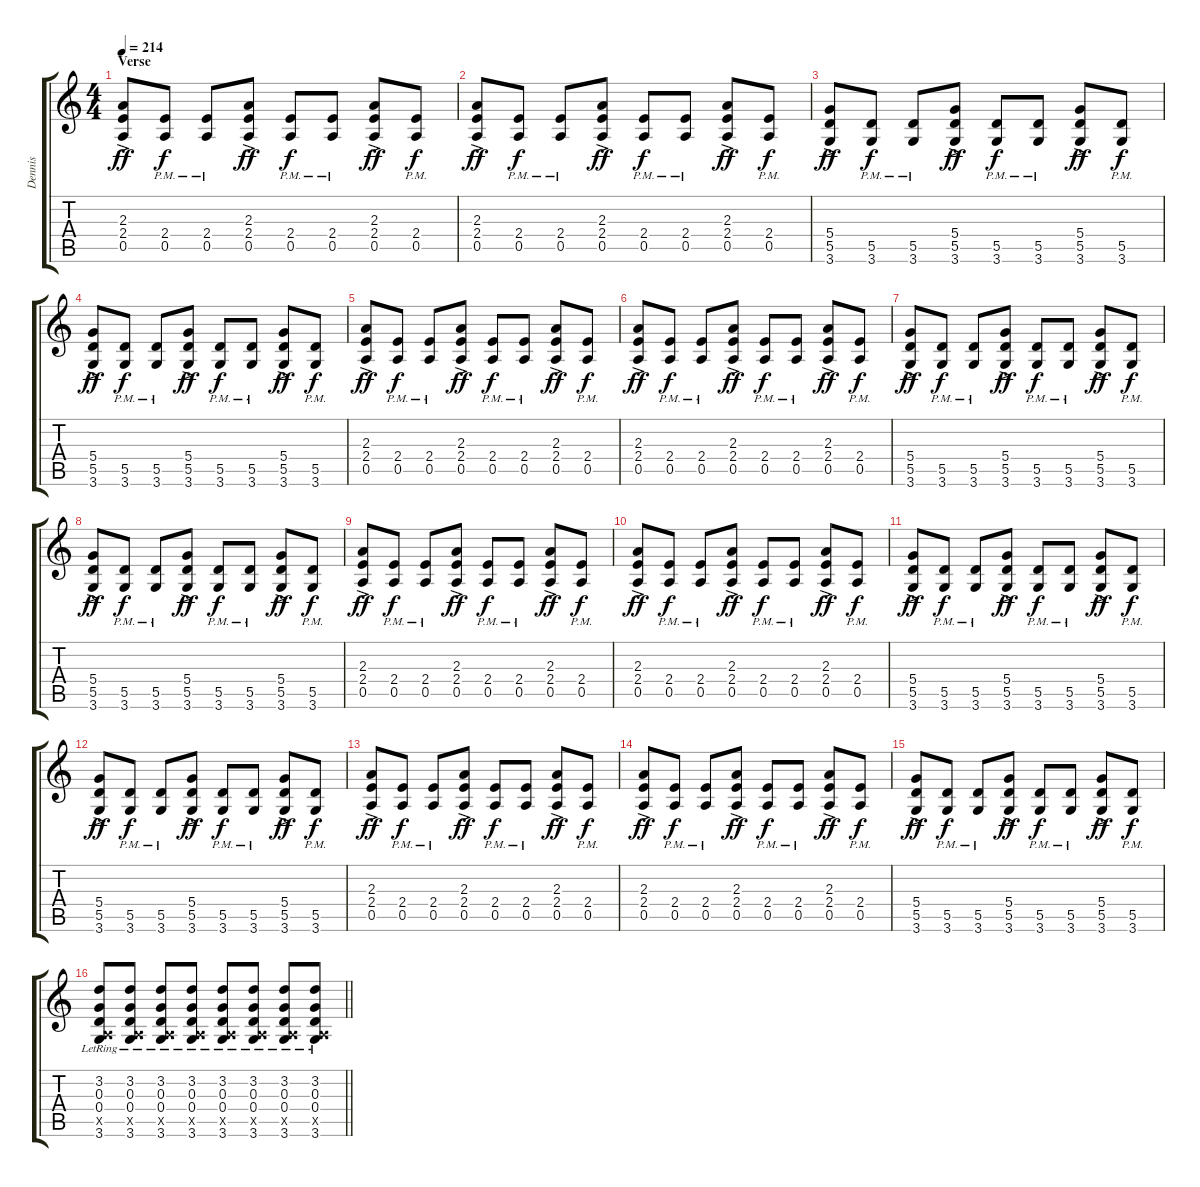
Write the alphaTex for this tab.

\track ("Dennis" "Dennis") {instrument distortionguitar}
\staff {score tabs}
\tuning (E4 B3 G3 D3 A2 E2) {hide}
\ts (4 4)
\section ("" "Verse")
\tempo 214
\clef g2
\ks c
(2.3 2.4 0.5{ac}).8{dy ff} (2.4{pm} 0.5{pm}).8{dy f} (2.4{pm} 0.5{pm}).8 (2.3 2.4 0.5{ac}).8{dy ff} (2.4{pm} 0.5{pm}).8{dy f} (2.4{pm} 0.5{pm}).8 (2.3 2.4 0.5{ac}).8{dy ff} (2.4 0.5{pm}).8{dy f} |
(2.3 2.4 0.5{ac}).8{dy ff} (2.4{pm} 0.5{pm}).8{dy f} (2.4{pm} 0.5{pm}).8 (2.3 2.4 0.5{ac}).8{dy ff} (2.4{pm} 0.5{pm}).8{dy f} (2.4{pm} 0.5{pm}).8 (2.3 2.4 0.5{ac}).8{dy ff} (2.4{pm} 0.5{pm}).8{dy f} |
(5.4 5.5 3.6{ac}).8{dy ff} (5.5{pm} 3.6{pm}).8{dy f} (5.5{pm} 3.6{pm}).8 (5.4 5.5{ac} 3.6).8{dy ff} (5.5{pm} 3.6{pm}).8{dy f} (5.5{pm} 3.6{pm}).8 (5.4 5.5 3.6{ac}).8{dy ff} (5.5{pm} 3.6{pm}).8{dy f} |
(5.4 5.5 3.6{ac}).8{dy ff} (5.5{pm} 3.6{pm}).8{dy f} (5.5{pm} 3.6{pm}).8 (5.4 5.5{ac} 3.6).8{dy ff} (5.5{pm} 3.6{pm}).8{dy f} (5.5{pm} 3.6{pm}).8 (5.4 5.5 3.6{ac}).8{dy ff} (5.5{pm} 3.6{pm}).8{dy f} |
(2.3 2.4 0.5{ac}).8{dy ff} (2.4{pm} 0.5{pm}).8{dy f} (2.4{pm} 0.5{pm}).8 (2.3 2.4 0.5{ac}).8{dy ff} (2.4{pm} 0.5{pm}).8{dy f} (2.4{pm} 0.5{pm}).8 (2.3 2.4 0.5{ac}).8{dy ff} (2.4 0.5{pm}).8{dy f} |
(2.3 2.4 0.5{ac}).8{dy ff} (2.4{pm} 0.5{pm}).8{dy f} (2.4{pm} 0.5{pm}).8 (2.3 2.4 0.5{ac}).8{dy ff} (2.4{pm} 0.5{pm}).8{dy f} (2.4{pm} 0.5{pm}).8 (2.3 2.4 0.5{ac}).8{dy ff} (2.4{pm} 0.5{pm}).8{dy f} |
(5.4 5.5 3.6{ac}).8{dy ff} (5.5{pm} 3.6{pm}).8{dy f} (5.5{pm} 3.6{pm}).8 (5.4 5.5{ac} 3.6).8{dy ff} (5.5{pm} 3.6{pm}).8{dy f} (5.5{pm} 3.6{pm}).8 (5.4 5.5 3.6{ac}).8{dy ff} (5.5{pm} 3.6{pm}).8{dy f} |
(5.4 5.5 3.6{ac}).8{dy ff} (5.5{pm} 3.6{pm}).8{dy f} (5.5{pm} 3.6{pm}).8 (5.4 5.5{ac} 3.6).8{dy ff} (5.5{pm} 3.6{pm}).8{dy f} (5.5{pm} 3.6{pm}).8 (5.4 5.5 3.6{ac}).8{dy ff} (5.5{pm} 3.6{pm}).8{dy f} |
(2.3 2.4 0.5{ac}).8{dy ff} (2.4{pm} 0.5{pm}).8{dy f} (2.4{pm} 0.5{pm}).8 (2.3 2.4 0.5{ac}).8{dy ff} (2.4{pm} 0.5{pm}).8{dy f} (2.4{pm} 0.5{pm}).8 (2.3 2.4 0.5{ac}).8{dy ff} (2.4 0.5{pm}).8{dy f} |
(2.3 2.4 0.5{ac}).8{dy ff} (2.4{pm} 0.5{pm}).8{dy f} (2.4{pm} 0.5{pm}).8 (2.3 2.4 0.5{ac}).8{dy ff} (2.4{pm} 0.5{pm}).8{dy f} (2.4{pm} 0.5{pm}).8 (2.3 2.4 0.5{ac}).8{dy ff} (2.4{pm} 0.5{pm}).8{dy f} |
(5.4 5.5 3.6{ac}).8{dy ff} (5.5{pm} 3.6{pm}).8{dy f} (5.5{pm} 3.6{pm}).8 (5.4 5.5{ac} 3.6).8{dy ff} (5.5{pm} 3.6{pm}).8{dy f} (5.5{pm} 3.6{pm}).8 (5.4 5.5 3.6{ac}).8{dy ff} (5.5{pm} 3.6{pm}).8{dy f} |
(5.4 5.5 3.6{ac}).8{dy ff} (5.5{pm} 3.6{pm}).8{dy f} (5.5{pm} 3.6{pm}).8 (5.4 5.5{ac} 3.6).8{dy ff} (5.5{pm} 3.6{pm}).8{dy f} (5.5{pm} 3.6{pm}).8 (5.4 5.5 3.6{ac}).8{dy ff} (5.5{pm} 3.6{pm}).8{dy f} |
(2.3 2.4 0.5{ac}).8{dy ff} (2.4{pm} 0.5{pm}).8{dy f} (2.4{pm} 0.5{pm}).8 (2.3 2.4 0.5{ac}).8{dy ff} (2.4{pm} 0.5{pm}).8{dy f} (2.4{pm} 0.5{pm}).8 (2.3 2.4 0.5{ac}).8{dy ff} (2.4{pm} 0.5{pm}).8{dy f} |
(2.3 2.4 0.5{ac}).8{dy ff} (2.4{pm} 0.5{pm}).8{dy f} (2.4{pm} 0.5{pm}).8 (2.3 2.4 0.5{ac}).8{dy ff} (2.4{pm} 0.5{pm}).8{dy f} (2.4{pm} 0.5{pm}).8 (2.3 2.4 0.5{ac}).8{dy ff} (2.4{pm} 0.5{pm}).8{dy f} |
(5.4 5.5 3.6{ac}).8{dy ff} (5.5{pm} 3.6{pm}).8{dy f} (5.5{pm} 3.6{pm}).8 (5.4 5.5{ac} 3.6).8{dy ff} (5.5{pm} 3.6{pm}).8{dy f} (5.5{pm} 3.6{pm}).8 (5.4 5.5 3.6{ac}).8{dy ff} (5.5{pm} 3.6{pm}).8{dy f} |
\barLineRight lightlight
(3.2{lr} 0.3{lr} 0.4{lr} 0.5{x} 3.6{lr}).8 (3.2{lr} 0.3{lr} 0.4{lr} 0.5{x} 3.6{lr}).8 (3.2{lr} 0.3{lr} 0.4{lr} 0.5{x} 3.6{lr}).8 (3.2{lr} 0.3{lr} 0.4{lr} 0.5{x} 3.6{lr}).8 (3.2{lr} 0.3{lr} 0.4{lr} 0.5{x} 3.6{lr}).8 (3.2{lr} 0.3{lr} 0.4{lr} 0.5{x} 3.6{lr}).8 (3.2{lr} 0.3{lr} 0.4{lr} 0.5{x} 3.6{lr}).8 (3.2{lr} 0.3{lr} 0.4{lr} 0.5{x} 3.6{lr}).8
